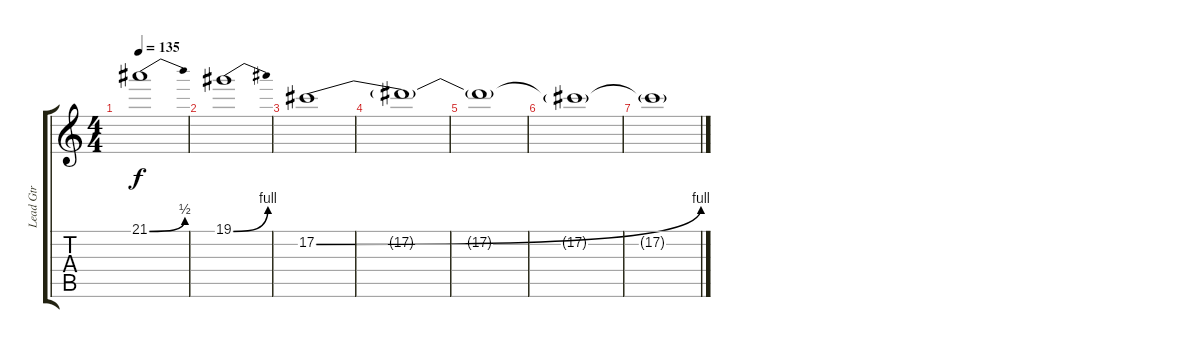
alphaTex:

\track ("Lead Gtr" "Lead Gtr") {instrument distortionguitar}
\staff {score tabs}
\tuning (Db4 Ab3 E3 B2 Gb2 Db2) {hide}
\ts (4 4)
\tempo 135
\clef g2
\ks c
21.1{be (bend 0 0 60 2)}.1{dy f} |
19.1{be (bend 0 0 60 4)}.1 |
17.2{be (bend 0 0 60 4)}.1 |
17.2{t}.1 |
17.2{t}.1 |
17.2{t}.1 |
17.2{t}.1
